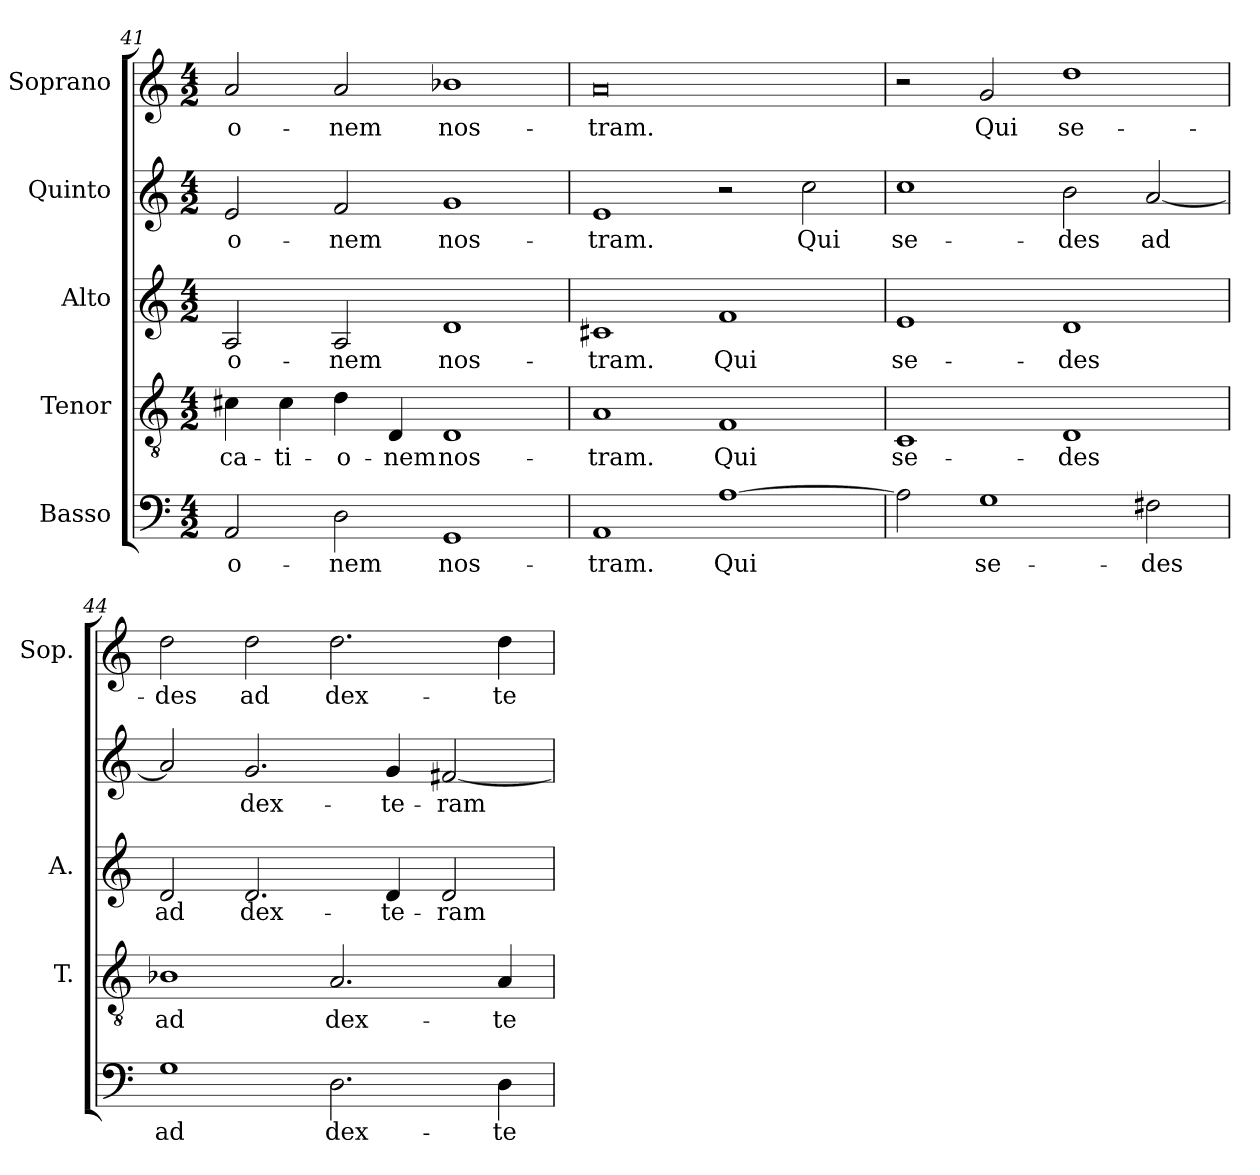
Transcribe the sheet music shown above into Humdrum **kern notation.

**kern	**text	**kern	**text	**kern	**text	**kern	**text	**kern	**text
*part5	*part5	*part4	*part4	*part3	*part3	*part2	*part2	*part1	*part1
*staff5	*staff5	*staff4	*staff4	*staff3	*staff3	*staff2	*staff2	*staff1	*staff1
*I"Basso	*	*I"Tenor	*	*I"Alto	*	*I"Quinto	*	*I"Soprano	*
*	*	*I'T.	*	*I'A.	*	*	*	*I'Sop.	*
*clefF4	*	*clefGv2	*	*clefG2	*	*clefG2	*	*clefG2	*
*	*	*ITrd7c12	*	*	*	*	*	*	*
*k[]	*	*k[]	*	*k[]	*	*k[]	*	*k[]	*
*C:	*	*C:	*	*C:	*	*C:	*	*C:	*
*M4/2	*	*M4/2	*	*M4/2	*	*M4/2	*	*M4/2	*
=41	=41	=41	=41	=41	=41	=41	=41	=41	=41
!	!LO:LY:b:color=#000000	!	!	!	!	!	!	!	!
!	!	!	!LO:LY:b:color=#000000	!	!	!	!	!	!
!	!	!	!	!	!LO:LY:b:color=#000000	!	!	!	!
!	!	!	!	!	!	!	!LO:LY:b:color=#000000	!	!
!	!	!	!	!	!	!	!	!	!LO:LY:b:color=#000000
2AAi/	-o-	4C#Xi\	-ca-	2Ai/	-o-	2ei/	-o-	2ai/	-o-
!	!	!	!LO:LY:b:color=#000000	!	!	!	!	!	!
.	.	4C#i\	-ti-	.	.	.	.	.	.
!	!LO:LY:b:color=#000000	!	!	!	!	!	!	!	!
!	!	!	!LO:LY:b:color=#000000	!	!	!	!	!	!
!	!	!	!	!	!LO:LY:b:color=#000000	!	!	!	!
!	!	!	!	!	!	!	!LO:LY:b:color=#000000	!	!
!	!	!	!	!	!	!	!	!	!LO:LY:b:color=#000000
2Di\	-nem	4Di\	-o-	2Ai/	-nem	2fi/	-nem	2ai/	-nem
!	!	!	!LO:LY:b:color=#000000	!	!	!	!	!	!
.	.	4DDi/	-nem	.	.	.	.	.	.
!	!LO:LY:b:color=#000000	!	!	!	!	!	!	!	!
!	!	!	!LO:LY:b:color=#000000	!	!	!	!	!	!
!	!	!	!	!	!LO:LY:b:color=#000000	!	!	!	!
!	!	!	!	!	!	!	!LO:LY:b:color=#000000	!	!
!	!	!	!	!	!	!	!	!	!LO:LY:b:color=#000000
1GGi	nos-	1DDi	nos-	1di	nos-	1gi	nos-	1b-Xi	nos-
=42	=42	=42	=42	=42	=42	=42	=42	=42	=42
!	!LO:LY:b:color=#000000	!	!	!	!	!	!	!	!
!	!	!	!LO:LY:b:color=#000000	!	!	!	!	!	!
!	!	!	!	!	!LO:LY:b:color=#000000	!	!	!	!
!	!	!	!	!	!	!	!LO:LY:b:color=#000000	!	!
!	!	!	!	!	!	!	!	!	!LO:LY:b:color=#000000
1AAi	-tram.	1AAi	-tram.	1c#Xi	-tram.	1ei	-tram.	0ai	-tram.
!	!LO:LY:b:color=#000000	!	!	!	!	!	!	!	!
!	!	!	!LO:LY:b:color=#000000	!	!	!	!	!	!
!	!	!	!	!	!LO:LY:b:color=#000000	!	!	!	!
[1Ai	Qui	1FFi	Qui	1fi	Qui	2r	.	.	.
!	!	!	!	!	!	!	!LO:LY:b:color=#000000	!	!
.	.	.	.	.	.	2cci\	Qui	.	.
!!LO:LB:g=z
=43	=43	=43	=43	=43	=43	=43	=43	=43	=43
!	!	!	!LO:LY:b:color=#000000	!	!	!	!	!	!
!	!	!	!	!	!LO:LY:b:color=#000000	!	!	!	!
!	!	!	!	!	!	!	!LO:LY:b:color=#000000	!	!
2Ai\]	.	1CCi	se-	1ei	se-	1cci	se-	2r	.
!	!LO:LY:b:color=#000000	!	!	!	!	!	!	!	!
!	!	!	!	!	!	!	!	!	!LO:LY:b:color=#000000
1Gi	se-	.	.	.	.	.	.	2gi/	Qui
!	!	!	!LO:LY:b:color=#000000	!	!	!	!	!	!
!	!	!	!	!	!LO:LY:b:color=#000000	!	!	!	!
!	!	!	!	!	!	!	!LO:LY:b:color=#000000	!	!
!	!	!	!	!	!	!	!	!	!LO:LY:b:color=#000000
.	.	1DDi	-des	1di	-des	2bi\	-des	1ddi	se-
!	!LO:LY:b:color=#000000	!	!	!	!	!	!	!	!
!	!	!	!	!	!	!	!LO:LY:b:color=#000000	!	!
2F#Xi\	-des	.	.	.	.	[2ai/	ad	.	.
=44	=44	=44	=44	=44	=44	=44	=44	=44	=44
!	!LO:LY:b:color=#000000	!	!	!	!	!	!	!	!
!	!	!	!LO:LY:b:color=#000000	!	!	!	!	!	!
!	!	!	!	!	!LO:LY:b:color=#000000	!	!	!	!
!	!	!	!	!	!	!	!	!	!LO:LY:b:color=#000000
1Gi	ad	1BB-Xi	ad	2di/	ad	2ai/]	.	2ddi\	-des
!	!	!	!	!	!LO:LY:b:color=#000000	!	!	!	!
!	!	!	!	!	!	!	!LO:LY:b:color=#000000	!	!
!	!	!	!	!	!	!	!	!	!LO:LY:b:color=#000000
.	.	.	.	2.di/	dex-	2.gi/	dex-	2ddi\	ad
!	!LO:LY:b:color=#000000	!	!	!	!	!	!	!	!
!	!	!	!LO:LY:b:color=#000000	!	!	!	!	!	!
!	!	!	!	!	!	!	!	!	!LO:LY:b:color=#000000
2.Di\	dex-	2.AAi/	dex-	.	.	.	.	2.ddi\	dex-
!	!	!	!	!	!LO:LY:b:color=#000000	!	!	!	!
!	!	!	!	!	!	!	!LO:LY:b:color=#000000	!	!
.	.	.	.	4di/	-te-	4gi/	-te-	.	.
!	!	!	!	!	!LO:LY:b:color=#000000	!	!	!	!
!	!	!	!	!	!	!	!LO:LY:b:color=#000000	!	!
.	.	.	.	2di/	-ram	[2f#Xi/	-ram	.	.
!	!LO:LY:b:color=#000000	!	!	!	!	!	!	!	!
!	!	!	!LO:LY:b:color=#000000	!	!	!	!	!	!
!	!	!	!	!	!	!	!	!	!LO:LY:b:color=#000000
4Di\	-te-	4AAi/	-te-	.	.	.	.	4ddi\	-te-
=	=	=	=	=	=	=	=	=	=
*-	*-	*-	*-	*-	*-	*-	*-	*-	*-
